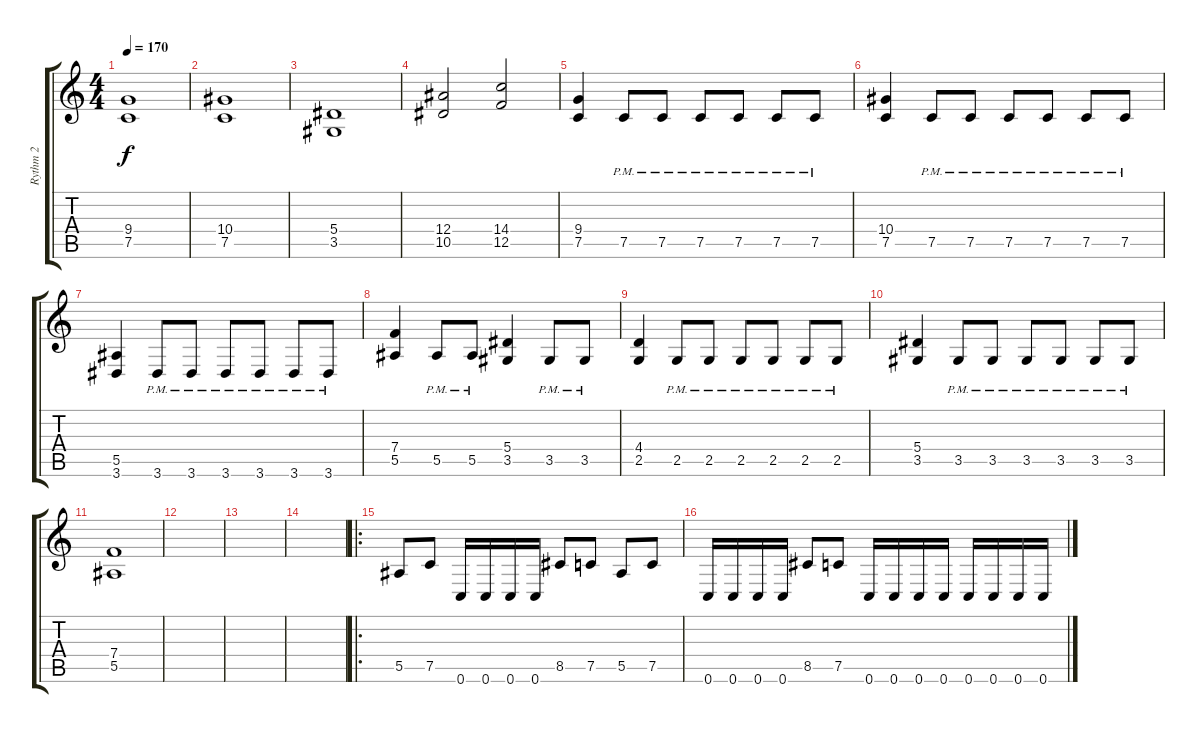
\track ("Rythm 2" "Rythm 2") {instrument distortionguitar}
\staff {score tabs}
\tuning (C4 G3 Eb3 Bb2 F2 C2) {hide}
\ts (4 4)
\tempo 170
\clef g2
\ks c
(9.4 7.5).1{dy f} |
(10.4 7.5).1 |
(5.4 3.5).1 |
(12.4 10.5).2 (14.4 12.5).2 |
(9.4 7.5).4 7.5{pm}.8 7.5{pm}.8 7.5{pm}.8 7.5{pm}.8 7.5{pm}.8 7.5{pm}.8 |
(10.4 7.5).4 7.5{pm}.8 7.5{pm}.8 7.5{pm}.8 7.5{pm}.8 7.5{pm}.8 7.5{pm}.8 |
(5.5 3.6).4 3.6{pm}.8 3.6{pm}.8 3.6{pm}.8 3.6{pm}.8 3.6{pm}.8 3.6{pm}.8 |
(7.4 5.5).4 5.5{pm}.8 5.5{pm}.8 (5.4 3.5).4 3.5{pm}.8 3.5{pm}.8 |
(4.4 2.5).4 2.5{pm}.8 2.5{pm}.8 2.5{pm}.8 2.5{pm}.8 2.5{pm}.8 2.5{pm}.8 |
(5.4 3.5).4 3.5{pm}.8 3.5{pm}.8 3.5{pm}.8 3.5{pm}.8 3.5{pm}.8 3.5{pm}.8 |
(7.4 5.5).1 |
|
|
|
\ro
5.5.8 7.5.8 0.6.16 0.6.16 0.6.16 0.6.16 8.5.8 7.5.8 5.5.8 7.5.8 |
0.6.16 0.6.16 0.6.16 0.6.16 8.5.8 7.5.8 0.6.16 0.6.16 0.6.16 0.6.16 0.6.16 0.6.16 0.6.16 0.6.16
